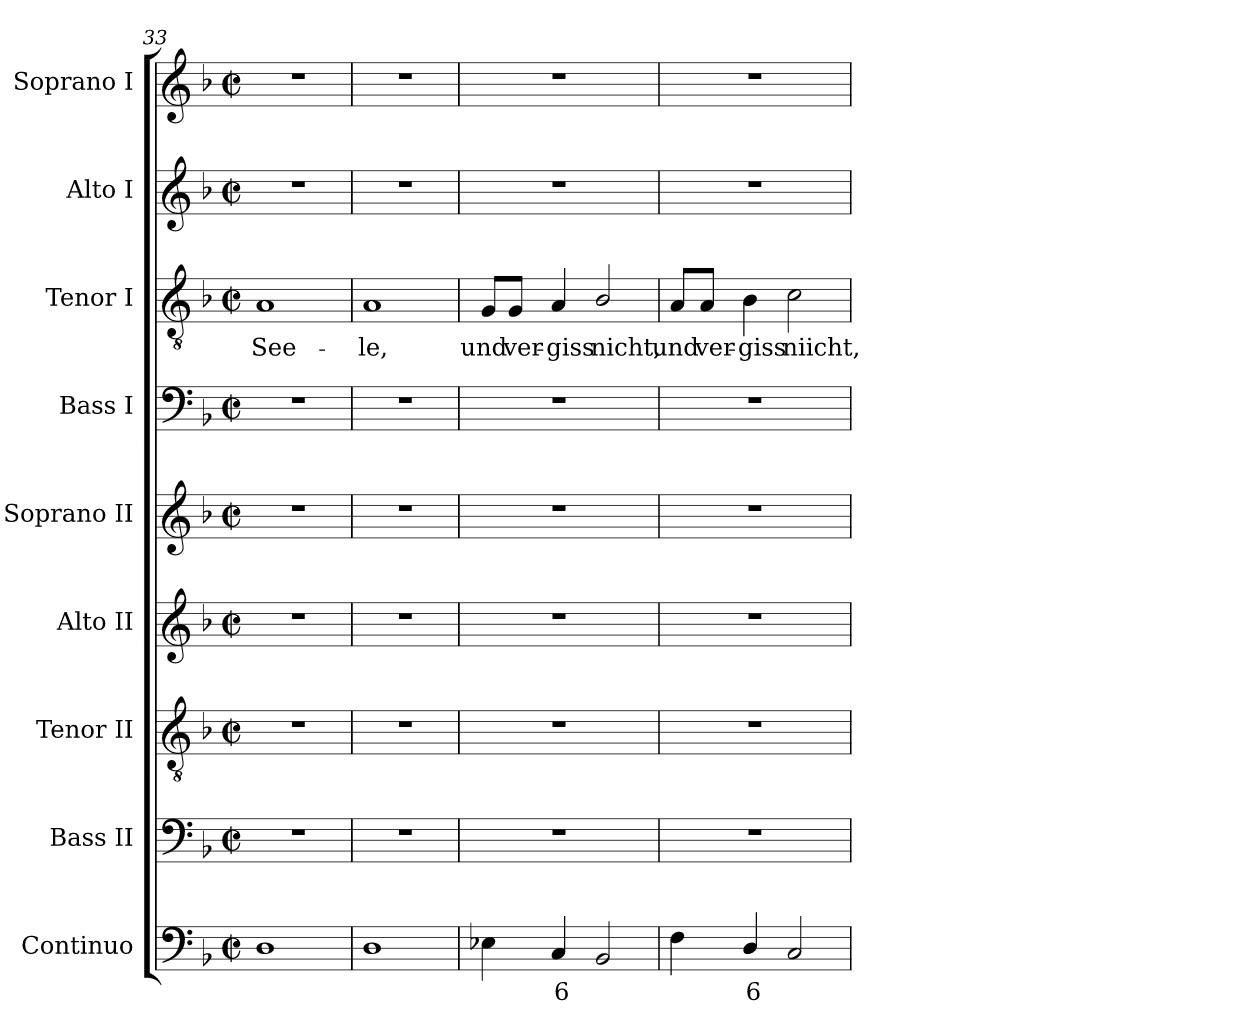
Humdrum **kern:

**kern	**text	**kern	**kern	**kern	**kern	**kern	**kern	**text	**kern	**kern
*part9	*part9	*part8	*part7	*part6	*part5	*part4	*part3	*part3	*part2	*part1
*staff9	*staff9	*staff8	*staff7	*staff6	*staff5	*staff4	*staff3	*staff3	*staff2	*staff1
*I"Continuo	*	*I"Bass II	*I"Tenor II	*I"Alto II	*I"Soprano II	*I"Bass I	*I"Tenor I	*	*I"Alto I	*I"Soprano I
*I'Continuo	*	*I'Bass II	*I'Tenor II	*I'Alto II	*I'Soprano II	*I'Bass I	*I'Tenor I	*	*I'Alto I	*I'Soprano I
*clefF4	*	*clefF4	*clefGv2	*clefG2	*clefG2	*clefF4	*clefGv2	*	*clefG2	*clefG2
*k[b-]	*	*k[b-]	*k[b-]	*k[b-]	*k[b-]	*k[b-]	*k[b-]	*	*k[b-]	*k[b-]
*F:	*	*F:	*F:	*F:	*F:	*F:	*F:	*	*F:	*F:
*M2/2	*	*M2/2	*M2/2	*M2/2	*M2/2	*M2/2	*M2/2	*	*M2/2	*M2/2
*met(c|)	*	*met(c|)	*met(c|)	*met(c|)	*met(c|)	*met(c|)	*met(c|)	*	*met(c|)	*met(c|)
=33	=33	=33	=33	=33	=33	=33	=33	=33	=33	=33
!	!	!	!	!	!	!	!	!LO:LY:b	!	!
1D	.	1r	1r	1r	1r	1r	1A	See-	1r	1r
=34	=34	=34	=34	=34	=34	=34	=34	=34	=34	=34
!	!	!	!	!	!	!	!	!LO:LY:b	!	!
1D	.	1r	1r	1r	1r	1r	1A	-le,	1r	1r
=35	=35	=35	=35	=35	=35	=35	=35	=35	=35	=35
!	!	!	!	!	!	!	!	!LO:LY:b	!	!
4E-X	.	1r	1r	1r	1r	1r	8G/L	und	1r	1r
!	!	!	!	!	!	!	!	!LO:LY:b	!	!
.	.	.	.	.	.	.	8G/J	ver-	.	.
!	!LO:LY:b	!	!	!	!	!	!	!LO:LY:b	!	!
4C	6	.	.	.	.	.	4A	-giss	.	.
!	!	!	!	!	!	!	!	!LO:LY:b	!	!
2BB-	.	.	.	.	.	.	2B-/	nicht,	.	.
=36	=36	=36	=36	=36	=36	=36	=36	=36	=36	=36
!	!	!	!	!	!	!	!	!LO:LY:b	!	!
4F	.	1r	1r	1r	1r	1r	8A/L	und	1r	1r
!	!	!	!	!	!	!	!	!LO:LY:b	!	!
.	.	.	.	.	.	.	8A/J	ver-	.	.
!	!LO:LY:b	!	!	!	!	!	!	!LO:LY:b	!	!
4D/	6	.	.	.	.	.	4B-	-giss	.	.
!	!	!	!	!	!	!	!	!LO:LY:b	!	!
2C	.	.	.	.	.	.	2c	niicht,	.	.
=	=	=	=	=	=	=	=	=	=	=
*-	*-	*-	*-	*-	*-	*-	*-	*-	*-	*-
